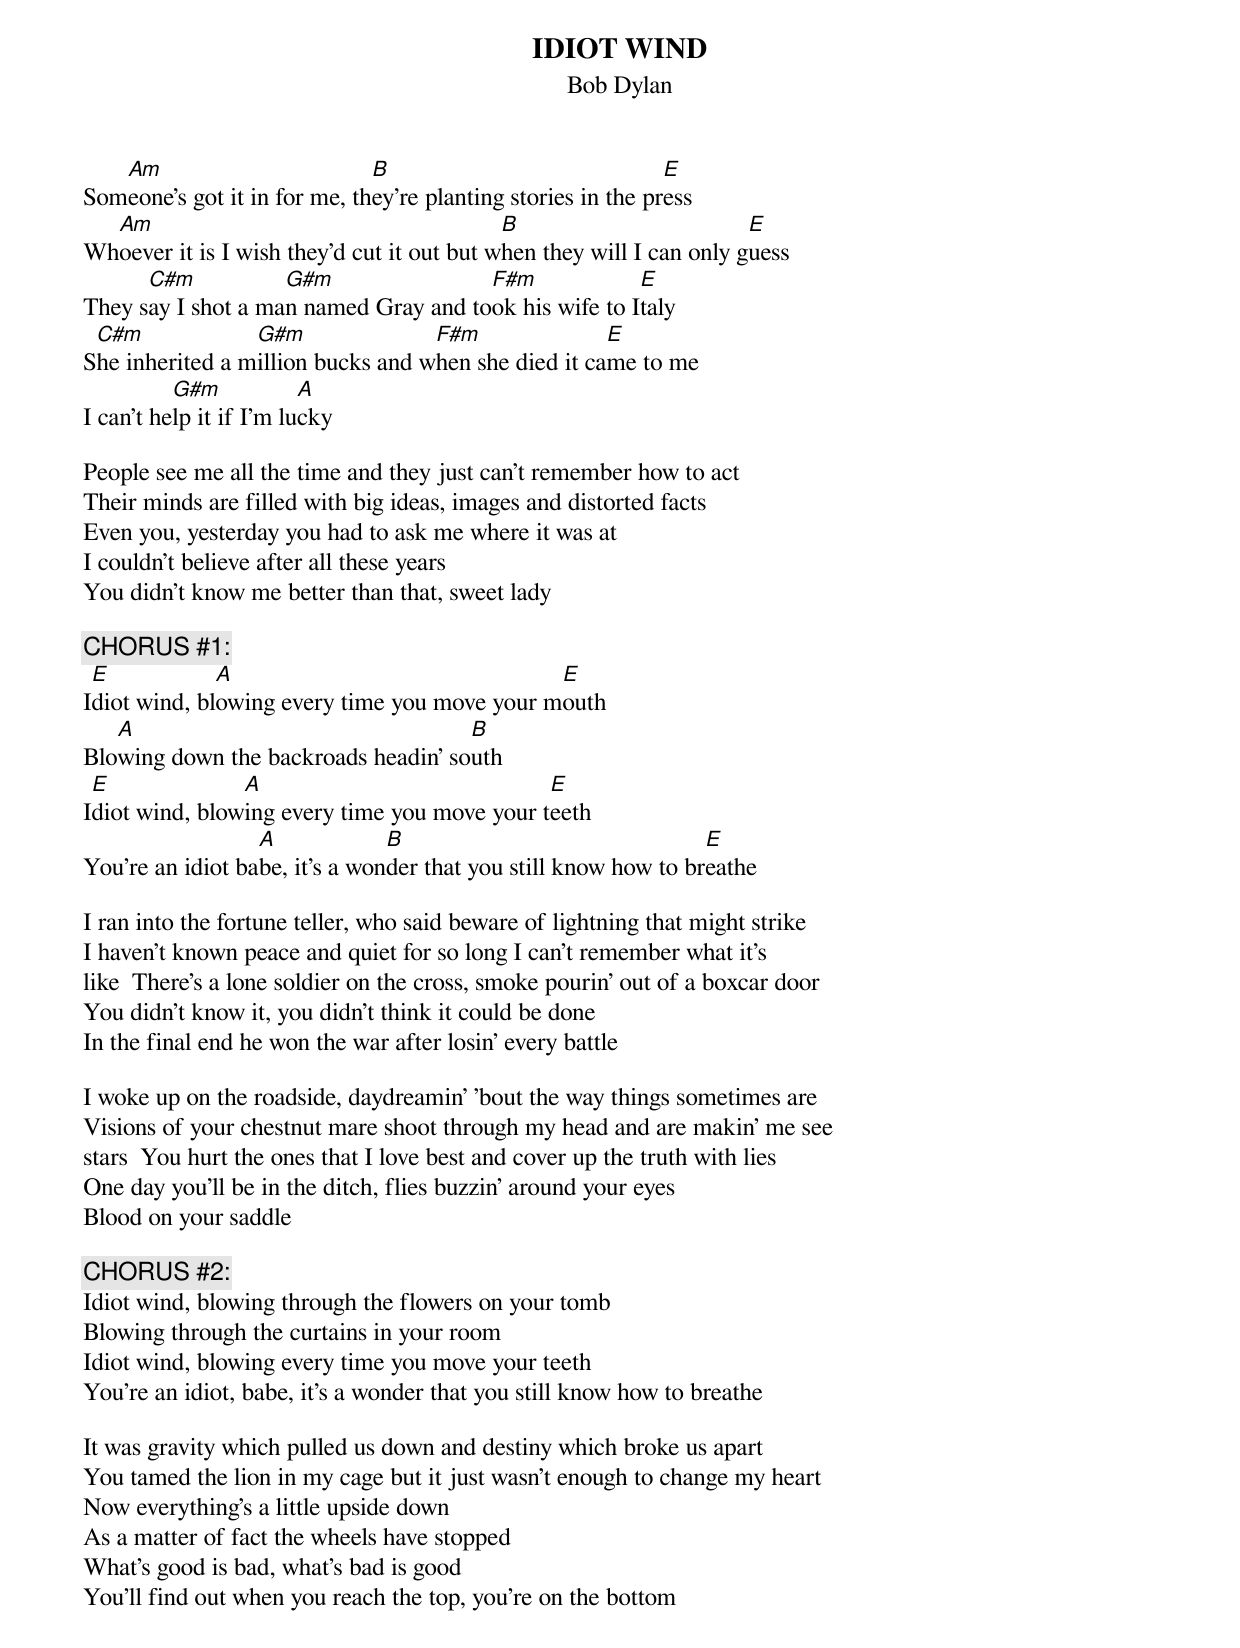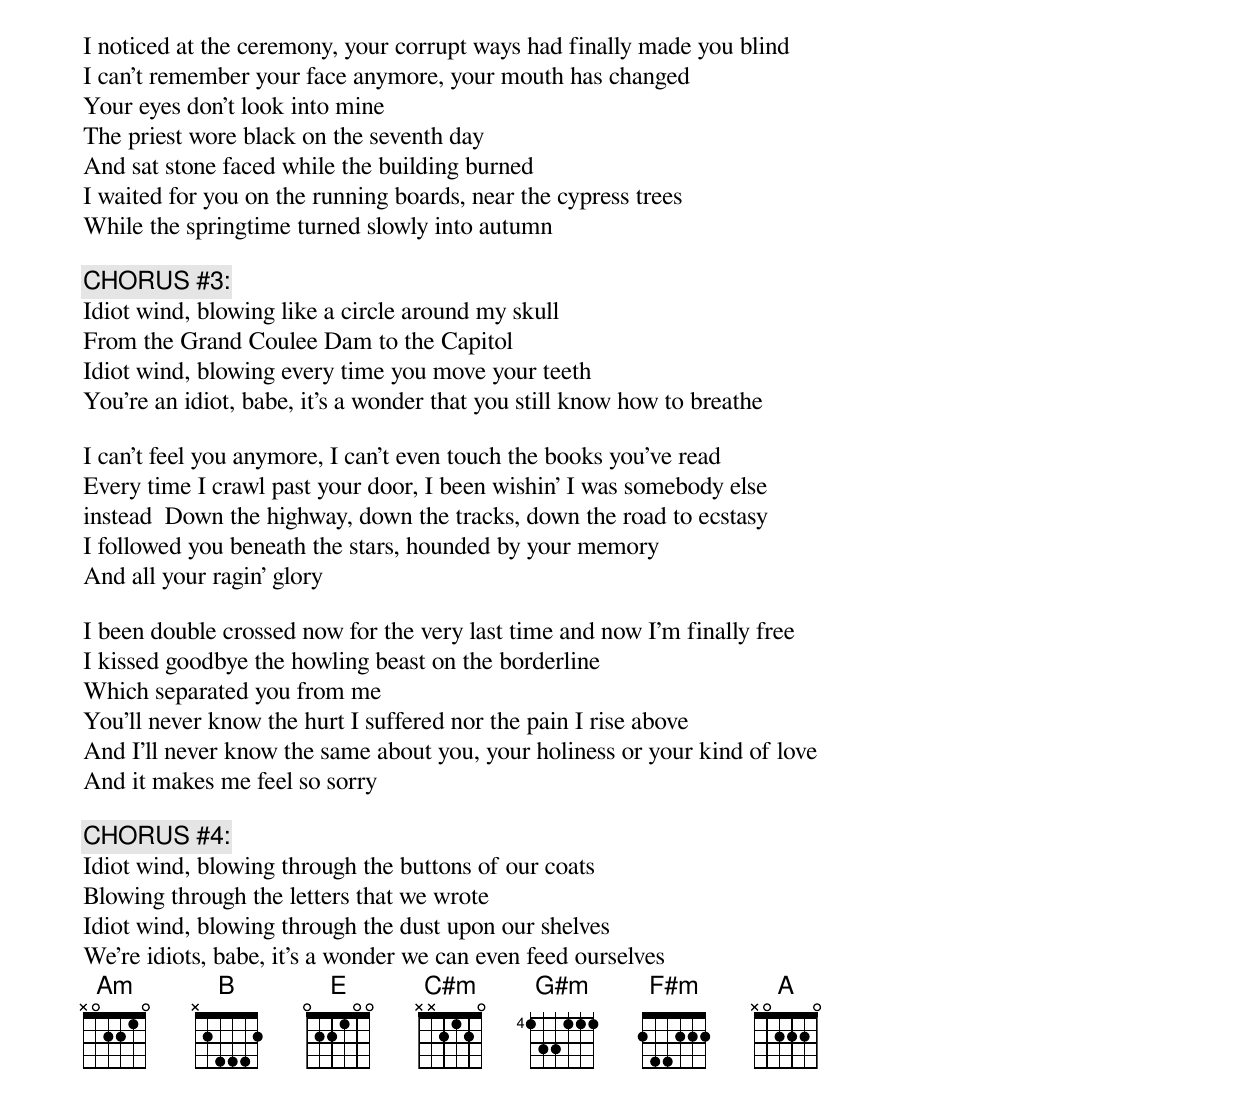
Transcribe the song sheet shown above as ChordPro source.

{t:IDIOT WIND}
{st:Bob Dylan}

Som[Am]eone's got it in for me, th[B]ey're planting stories in the pr[E]ess
Wh[Am]oever it is I wish they'd cut it out but w[B]hen they will I can only g[E]uess
They s[C#m]ay I shot a ma[G#m]n named Gray and to[F#m]ok his wife to I[E]taly
S[C#m]he inherited a m[G#m]illion bucks and w[F#m]hen she died it ca[E]me to me
I can't he[G#m]lp it if I'm lu[A]cky

People see me all the time and they just can't remember how to act
Their minds are filled with big ideas, images and distorted facts
Even you, yesterday you had to ask me where it was at
I couldn't believe after all these years
You didn't know me better than that, sweet lady

{c:CHORUS #1:}
I[E]diot wind, bl[A]owing every time you move your m[E]outh
Blo[A]wing down the backroads headin' so[B]uth
I[E]diot wind, blow[A]ing every time you move your t[E]eeth
You're an idiot ba[A]be, it's a won[B]der that you still know how to br[E]eathe

I ran into the fortune teller, who said beware of lightning that might strike
I haven't known peace and quiet for so long I can't remember what it's
like  There's a lone soldier on the cross, smoke pourin' out of a boxcar door
You didn't know it, you didn't think it could be done
In the final end he won the war after losin' every battle

I woke up on the roadside, daydreamin' 'bout the way things sometimes are
Visions of your chestnut mare shoot through my head and are makin' me see
stars  You hurt the ones that I love best and cover up the truth with lies
One day you'll be in the ditch, flies buzzin' around your eyes
Blood on your saddle

{c:CHORUS #2:}
Idiot wind, blowing through the flowers on your tomb
Blowing through the curtains in your room
Idiot wind, blowing every time you move your teeth
You're an idiot, babe, it's a wonder that you still know how to breathe

It was gravity which pulled us down and destiny which broke us apart
You tamed the lion in my cage but it just wasn't enough to change my heart
Now everything's a little upside down
As a matter of fact the wheels have stopped
What's good is bad, what's bad is good
You'll find out when you reach the top, you're on the bottom

I noticed at the ceremony, your corrupt ways had finally made you blind
I can't remember your face anymore, your mouth has changed
Your eyes don't look into mine
The priest wore black on the seventh day
And sat stone faced while the building burned
I waited for you on the running boards, near the cypress trees
While the springtime turned slowly into autumn

{c:CHORUS #3:}
Idiot wind, blowing like a circle around my skull
From the Grand Coulee Dam to the Capitol
Idiot wind, blowing every time you move your teeth
You're an idiot, babe, it's a wonder that you still know how to breathe

I can't feel you anymore, I can't even touch the books you've read
Every time I crawl past your door, I been wishin' I was somebody else
instead  Down the highway, down the tracks, down the road to ecstasy
I followed you beneath the stars, hounded by your memory
And all your ragin' glory

I been double crossed now for the very last time and now I'm finally free
I kissed goodbye the howling beast on the borderline
Which separated you from me
You'll never know the hurt I suffered nor the pain I rise above
And I'll never know the same about you, your holiness or your kind of love
And it makes me feel so sorry

{c:CHORUS #4:}
Idiot wind, blowing through the buttons of our coats
Blowing through the letters that we wrote
Idiot wind, blowing through the dust upon our shelves
We're idiots, babe, it's a wonder we can even feed ourselves
